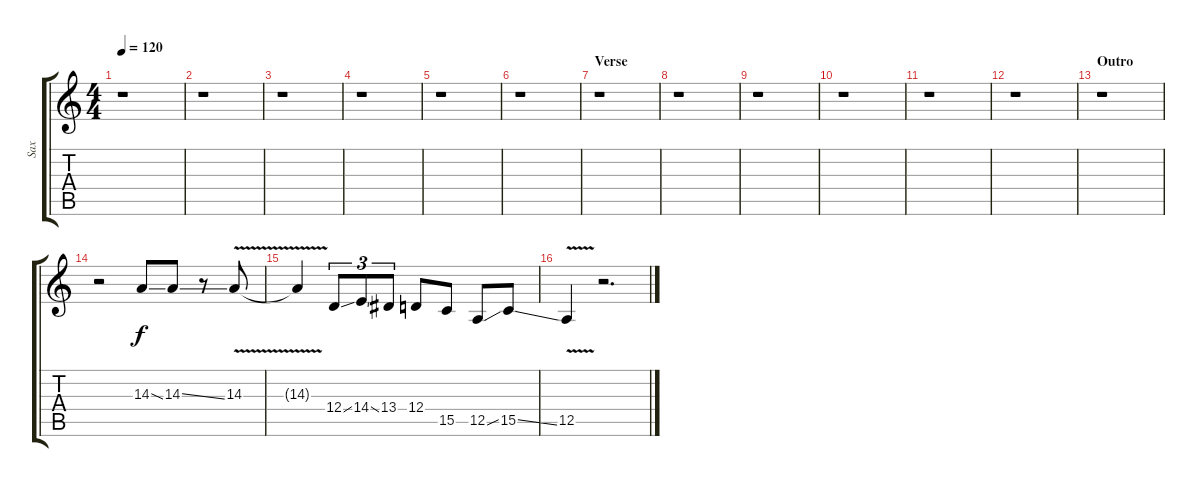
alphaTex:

\track ("Sax" "Sax") {instrument tenorsax}
\staff {score tabs}
\tuning (E4 B3 G3 D3 A2 E2) {hide}
\ts (4 4)
\tempo 120
\clef g2
\ks c
r.1{dy f} |
r.1 |
r.1 |
r.1 |
r.1 |
r.1 |
\section ("" "Verse")
r.1 |
r.1 |
r.1 |
r.1 |
r.1 |
r.1 |
\section ("" "Outro")
r.1 |
r.2 14.3{ss}.8 14.3{ss}.8 r.8 14.3{v}.8 |
14.3{t}.4 12.4{ss}.8{tu (3 2)} 14.4{ss}.8{tu (3 2)} 13.4.8{tu (3 2)} 12.4.8 15.5.8 12.5{ss}.8 15.5{ss}.8 |
12.5{v}.4 r.2{d}
